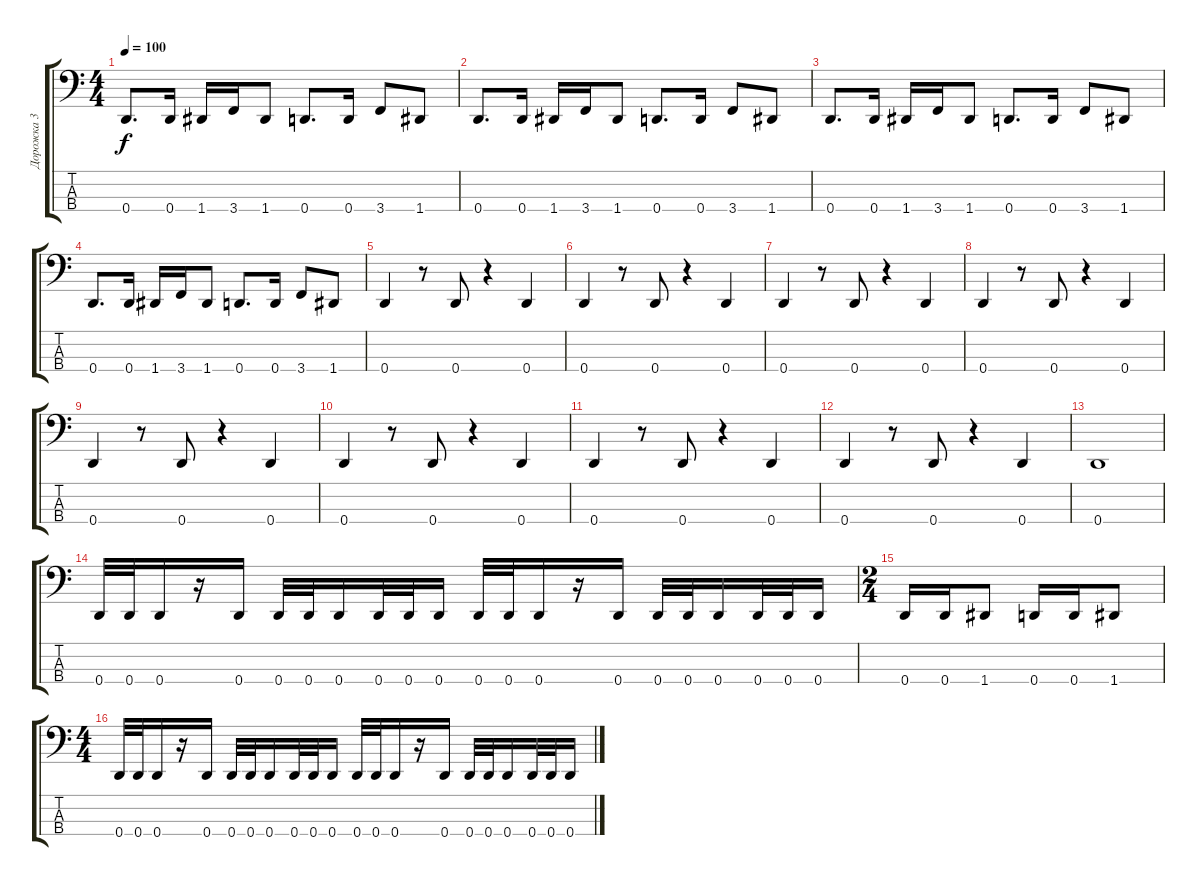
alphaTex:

\track ("Дорожка 3" "Дорожка 3") {instrument electricbasspick}
\staff {score tabs}
\tuning (G2 D2 A1 D1) {hide}
\ts (4 4)
\tempo 100
\clef f4
\ks c
0.4.8{d dy f} 0.4.16 1.4.16 3.4.16 1.4.8 0.4.8{d} 0.4.16 3.4.8 1.4.8 |
0.4.8{d} 0.4.16 1.4.16 3.4.16 1.4.8 0.4.8{d} 0.4.16 3.4.8 1.4.8 |
0.4.8{d} 0.4.16 1.4.16 3.4.16 1.4.8 0.4.8{d} 0.4.16 3.4.8 1.4.8 |
0.4.8{d} 0.4.16 1.4.16 3.4.16 1.4.8 0.4.8{d} 0.4.16 3.4.8 1.4.8 |
0.4.4 r.8 0.4.8 r.4 0.4.4 |
0.4.4 r.8 0.4.8 r.4 0.4.4 |
0.4.4 r.8 0.4.8 r.4 0.4.4 |
0.4.4 r.8 0.4.8 r.4 0.4.4 |
0.4.4 r.8 0.4.8 r.4 0.4.4 |
0.4.4 r.8 0.4.8 r.4 0.4.4 |
0.4.4 r.8 0.4.8 r.4 0.4.4 |
0.4.4 r.8 0.4.8 r.4 0.4.4 |
0.4.1 |
0.4.32 0.4.32 0.4.16 r.16 0.4.16 0.4.32 0.4.32 0.4.16 0.4.32 0.4.32 0.4.16 0.4.32 0.4.32 0.4.16 r.16 0.4.16 0.4.32 0.4.32 0.4.16 0.4.32 0.4.32 0.4.16 |
\ts (2 4)
0.4.16 0.4.16 1.4.8 0.4.16 0.4.16 1.4.8 |
\ts (4 4)
0.4.32 0.4.32 0.4.16 r.16 0.4.16 0.4.32 0.4.32 0.4.16 0.4.32 0.4.32 0.4.16 0.4.32 0.4.32 0.4.16 r.16 0.4.16 0.4.32 0.4.32 0.4.16 0.4.32 0.4.32 0.4.16
